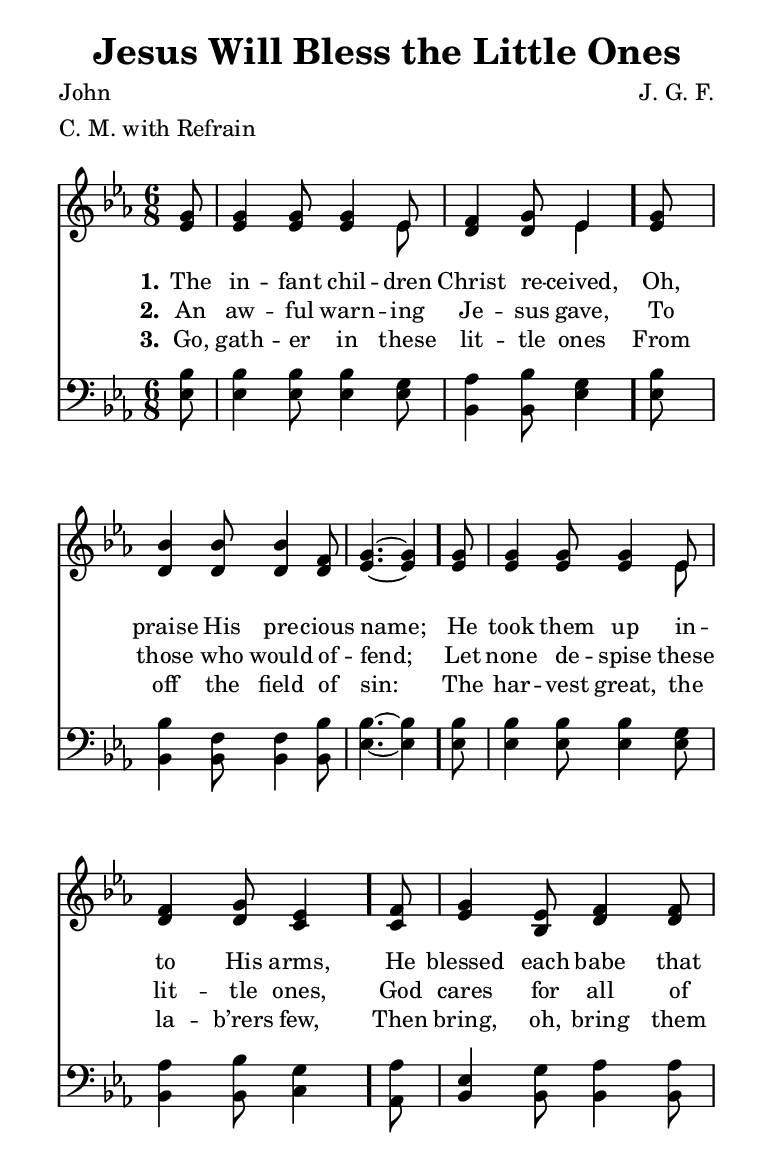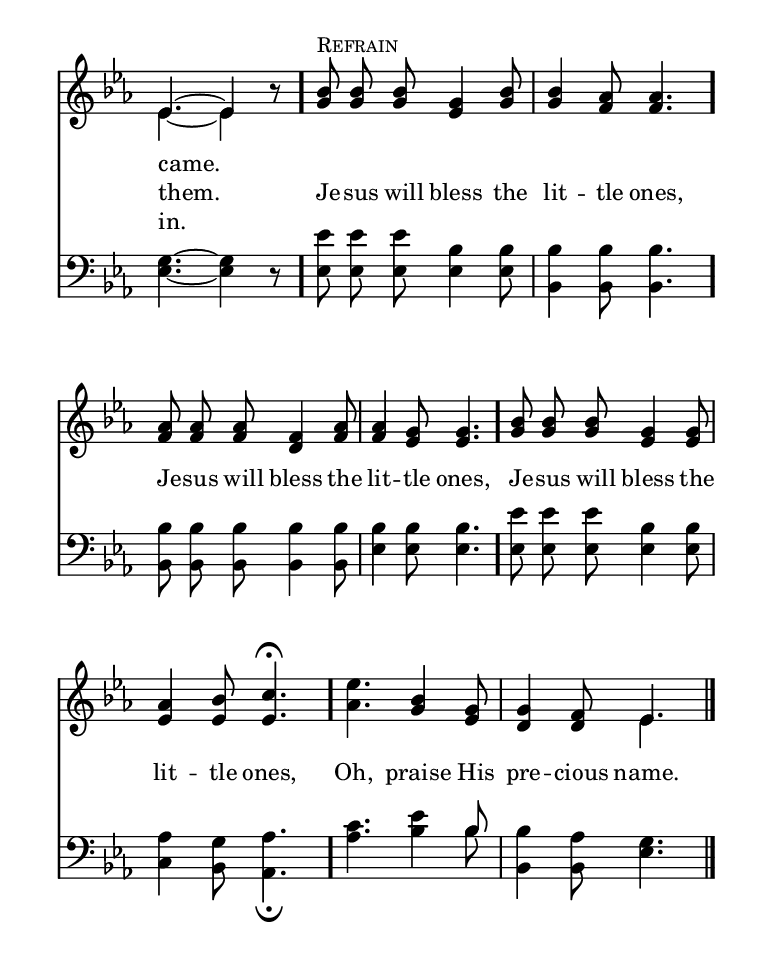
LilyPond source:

\include "common/global.ily"
\paper {
  \include "common/paper.ily"
}

\header{
  %children
  hymnnumber = "318"
  title = "Jesus Will Bless the Little Ones"
  tunename = ""
  meter = "C. M. with Refrain"
  poet = "John"
  composer = "J. G. F."
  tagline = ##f
}

ta = { \tempo 4=80 }
tb = { \tempo 4=40 }

global = {
  \include "common/overrides.ily"
  \override Staff.TimeSignature.style = #'numbered
  \time 6/8
  \override Score.MetronomeMark.transparent = ##t % hide all fermata changes too
  \ta
  \key ees \major
  \partial 8
  \autoBeamOff
}

patternA = { \ta c8 | c4 c8 c4 c8 | c4 c8 c4 }
patternB = { \ta c8 | c4 c8 c4 c8 | c4. ~ c4 c8 }
patternC = { \ta c8 c c c4 c8 | c4 c8 c4. }
patternD = { \ta c8 c c c4 c8 | c4 c8 \tb c4.\fermata \ta }
patternE = { \ta c4. c4 c8 | c4 c8 c4. }
patternF = {     c8 c c c4 c8 | c4 c8     c4._\fermata }

notesSoprano = {
\global
\relative c'' {

  \changePitch \patternA { g | g g g ees | f g ees }
  \changePitch \patternB { g | bes bes bes f | g g } \eogbreak
  \changePitch \patternA { g | g g g ees | f g ees }
  \changePitch \patternB { f | g ees f f | ees ees r } \eogbreak

  << s^\markup { \small \caps "Refrain" }
  \changePitch \patternC { bes' bes bes g bes | bes aes aes } >>
  \changePitch \patternC { aes aes aes f aes | aes g g } \eogbreak
  \changePitch \patternD { bes bes bes g g | aes bes c }
  \changePitch \patternE { ees bes g | g f ees }

  \bar "|."

}
}

notesAlto = {
\global
\relative e' {

  \changePitch \patternA { ees | ees ees ees ees | d d ees }
  \changePitch \patternB { ees | d d d d | ees ees }
  \changePitch \patternA { ees | ees ees ees ees | d d c }
  \changePitch \patternB { c | ees bes d d | ees ees r }

  \changePitch \patternC { g g g ees g | g f f }
  \changePitch \patternC { f f f d f | f ees ees }
  \changePitch \patternD { g g g ees ees | ees ees ees }
  \changePitch \patternE { aes g ees | d d ees }

}
}

notesTenor = {
\global
\relative a {

  \changePitch \patternA { bes | bes bes bes g | aes bes g }
  \changePitch \patternB { bes | bes f f bes | bes bes }
  \changePitch \patternA { bes | bes bes bes g | aes bes g }
  \changePitch \patternB { aes | ees g aes aes | g g r }

  \changePitch \patternC { ees' ees ees bes bes | bes bes bes }
  \changePitch \patternC { bes bes bes bes bes | bes bes bes }
  \changePitch \patternF { ees ees ees bes bes | aes g aes }
  \changePitch \patternE { c ees bes | bes aes g }

}
}

notesBass = {
\global
\relative f {

  \changePitch \patternA { ees | ees ees ees ees | bes bes ees }
  \changePitch \patternB { ees | bes bes bes bes | ees ees }
  \changePitch \patternA { ees | ees ees ees ees | bes bes c }
  \changePitch \patternB { aes | bes bes bes bes | ees ees r }

  \changePitch \patternC { ees ees ees ees ees | bes bes bes }
  \changePitch \patternC { bes bes bes bes bes | ees ees ees }
  \changePitch \patternF { ees ees ees ees ees | c bes aes }
  \changePitch \patternE { aes' bes bes | bes, bes | ees }

}
}

Refrain = \lyricmode {

Je -- sus will bless the lit -- tle ones, \bar "."
Je -- sus will bless the lit -- tle ones, \bar "."
Je -- sus will bless the lit -- tle ones, \bar "."
Oh, praise His pre -- cious name. \bar "."

}

wordsA = \lyricmode {
\set stanza = "1."

The in -- fant chil -- dren Christ re -- ceived, \bar "."
Oh, praise His pre -- cious name; \bar "."
He took them up in -- to His arms, \bar "."
He blessed each babe that came. \bar "." % blue book has "blest" but that is adjectival only (past participle, not past tense verb)

}

wordsB = \lyricmode {
\set stanza = "2."

An aw -- ful warn -- ing Je -- sus gave,
To those who would of -- fend;
Let none de -- spise these lit -- tle ones,
God cares for all of them.

\Refrain

}

wordsC = \lyricmode {
\set stanza = "3."

Go, gath -- er in these lit -- tle ones
From off the field of sin:
The har -- vest great, the la -- b’rers few,
Then bring, oh, bring them in.

}

\score {
  \context ChoirStaff <<
    \context Staff = upper <<
      \set Staff.autoBeaming = ##f
      \set ChoirStaff.systemStartDelimiter = #'SystemStartBar
      \set ChoirStaff.printPartCombineTexts = ##f
      \partcombine #'(2 . 11) \notesSoprano \notesAlto
      \context NullVoice = sopranos { \voiceOne << \notesSoprano >> }
      \context Lyrics = one   \lyricsto sopranos \wordsA
      \context Lyrics = two   \lyricsto sopranos \wordsB
      \context Lyrics = three \lyricsto sopranos \wordsC
    >>
    \context Staff = men <<
      \set Staff.autoBeaming = ##f
      \clef bass
      \set ChoirStaff.printPartCombineTexts = ##f
      \partcombine #'(2 . 11) \notesTenor \notesBass
    >>
  >>
  \layout {
    \include "common/layout.ily"
  }
  #(cond ((ly:get-option 'eog-midi-permitted) #{ \midi{
    \include "common/midi.ily"
  } #}))
}

\version "2.19.49"  % necessary for upgrading to future LilyPond versions.

% vi:set et ts=2 sw=2 ai nocindent syntax=lilypond:
